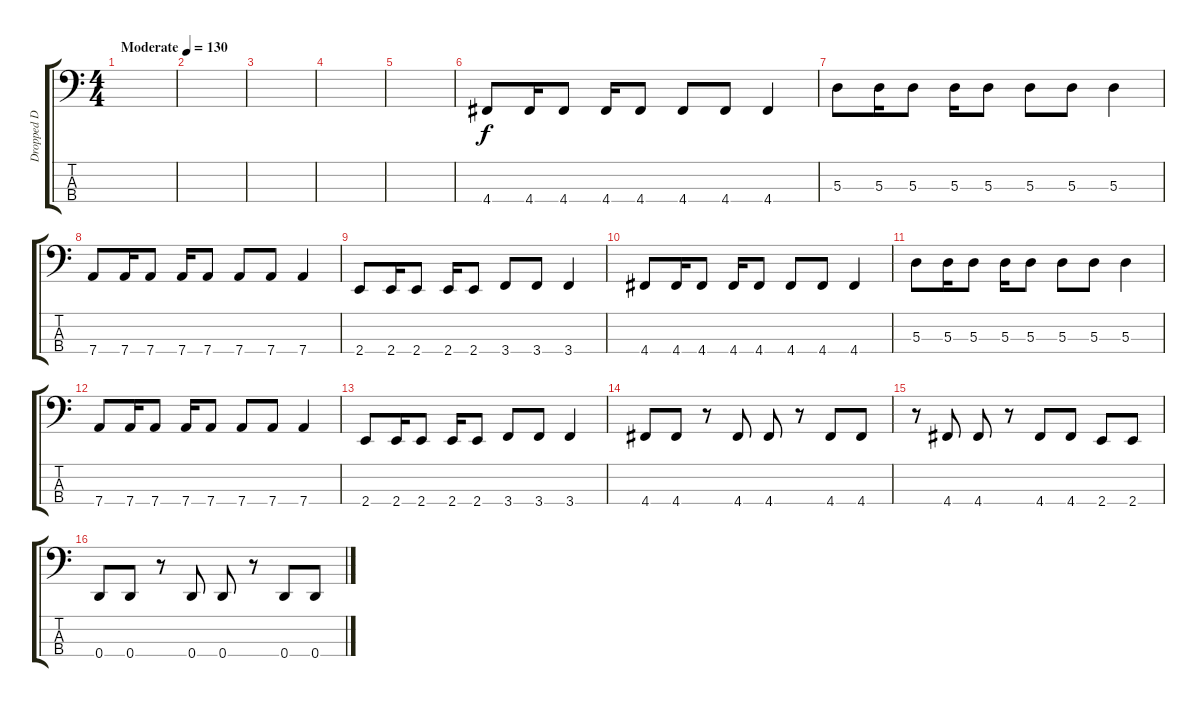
\track ("Dropped D bass" "Dropped D ") {instrument electricbassfinger}
\staff {score tabs}
\tuning (G2 D2 A1 D1) {hide}
\ts (4 4)
\tempo (130 "Moderate")
\clef f4
\ks c
|
|
|
|
|
4.4.8 4.4.16 4.4.8 4.4.16 4.4.8 4.4.8 4.4.8 4.4.4 |
5.3.8 5.3.16 5.3.8 5.3.16 5.3.8 5.3.8 5.3.8 5.3.4 |
7.4.8 7.4.16 7.4.8 7.4.16 7.4.8 7.4.8 7.4.8 7.4.4 |
2.4.8 2.4.16 2.4.8 2.4.16 2.4.8 3.4.8 3.4.8 3.4.4 |
4.4.8 4.4.16 4.4.8 4.4.16 4.4.8 4.4.8 4.4.8 4.4.4 |
5.3.8 5.3.16 5.3.8 5.3.16 5.3.8 5.3.8 5.3.8 5.3.4 |
7.4.8 7.4.16 7.4.8 7.4.16 7.4.8 7.4.8 7.4.8 7.4.4 |
2.4.8 2.4.16 2.4.8 2.4.16 2.4.8 3.4.8 3.4.8 3.4.4 |
4.4.8 4.4.8 r.8 4.4.8 4.4.8 r.8 4.4.8 4.4.8 |
r.8 4.4.8 4.4.8 r.8 4.4.8 4.4.8 2.4.8 2.4.8 |
0.4.8 0.4.8 r.8 0.4.8 0.4.8 r.8 0.4.8 0.4.8
